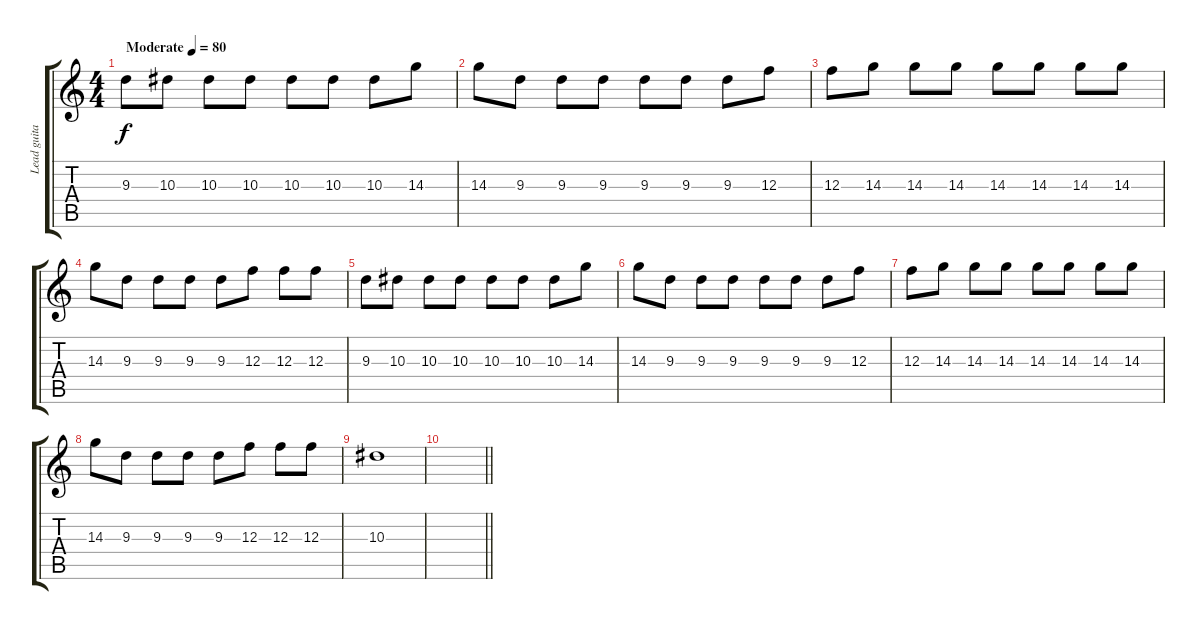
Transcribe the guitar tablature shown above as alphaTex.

\track ("Lead guitar 1" "Lead guita") {instrument distortionguitar}
\staff {score tabs}
\tuning (D4 A3 F3 C3 G2 C2) {hide}
\ts (4 4)
\tempo (80 "Moderate")
\clef g2
\ks c
9.3.8{dy f instrument distortionguitar} 10.3.8 10.3.8 10.3.8 10.3.8 10.3.8 10.3.8 14.3.8 |
14.3.8 9.3.8 9.3.8 9.3.8 9.3.8 9.3.8 9.3.8 12.3.8 |
12.3.8 14.3.8 14.3.8 14.3.8 14.3.8 14.3.8 14.3.8 14.3.8 |
14.3.8 9.3.8 9.3.8 9.3.8 9.3.8 12.3.8 12.3.8 12.3.8 |
9.3.8 10.3.8 10.3.8 10.3.8 10.3.8 10.3.8 10.3.8 14.3.8 |
14.3.8 9.3.8 9.3.8 9.3.8 9.3.8 9.3.8 9.3.8 12.3.8 |
12.3.8 14.3.8 14.3.8 14.3.8 14.3.8 14.3.8 14.3.8 14.3.8 |
14.3.8 9.3.8 9.3.8 9.3.8 9.3.8 12.3.8 12.3.8 12.3.8 |
10.3.1 |
\barLineRight lightlight
